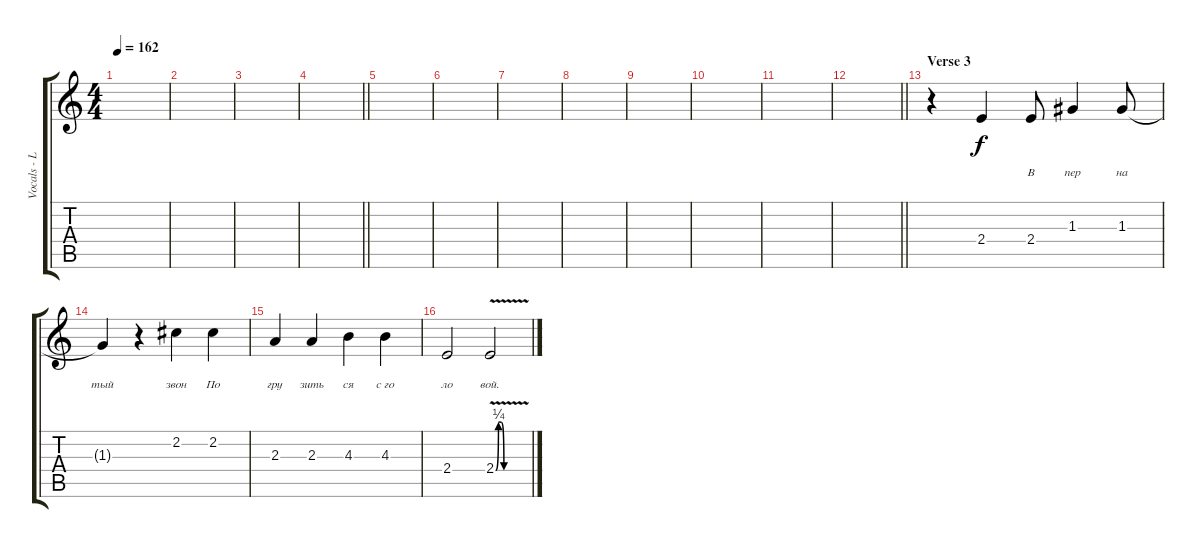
\track ("Vocals - Letov" "Vocals - L") {instrument contrabass}
\staff {score tabs}
\tuning (E4 B3 G3 D3 A2 E2) {hide}
\ts (4 4)
\tempo 162
\clef g2
\ks c
|
|
|
\barLineRight lightlight
|
|
|
|
|
|
|
|
\barLineRight lightlight
|
\section ("" "Verse 3")
r.4 2.4.4{lyrics (0 "") lyrics (1 "") lyrics (2 "") lyrics (3 "") lyrics (4 "")} 2.4.8{lyrics (0 "") lyrics (1 "") lyrics (2 "В") lyrics (3 "") lyrics (4 "")} 1.3.4{lyrics (0 "") lyrics (1 "") lyrics (2 "пер") lyrics (3 "") lyrics (4 "")} 1.3.8{lyrics (0 "") lyrics (1 "") lyrics (2 "на") lyrics (3 "") lyrics (4 "")} |
1.3{t}.4{lyrics (0 "") lyrics (1 "") lyrics (2 "тый") lyrics (3 "") lyrics (4 "")} r.4 2.2.4{lyrics (0 "") lyrics (1 "") lyrics (2 "звон") lyrics (3 "") lyrics (4 "")} 2.2.4{lyrics (0 "") lyrics (1 "") lyrics (2 "По") lyrics (3 "") lyrics (4 "")} |
2.3.4{lyrics (0 "") lyrics (1 "") lyrics (2 "гру") lyrics (3 "") lyrics (4 "")} 2.3.4{lyrics (0 "") lyrics (1 "") lyrics (2 "зить") lyrics (3 "") lyrics (4 "")} 4.3.4{lyrics (0 "") lyrics (1 "") lyrics (2 "ся") lyrics (3 "") lyrics (4 "")} 4.3.4{lyrics (0 "") lyrics (1 "") lyrics (2 "с го") lyrics (3 "") lyrics (4 "")} |
2.4.2{lyrics (0 "") lyrics (1 "") lyrics (2 "ло") lyrics (3 "") lyrics (4 "")} 2.4{be (custom 0 0 5 1 10 1 15 0 20 0 60 0) v}.2{lyrics (0 "") lyrics (1 "") lyrics (2 "вой.") lyrics (3 "") lyrics (4 "")}
